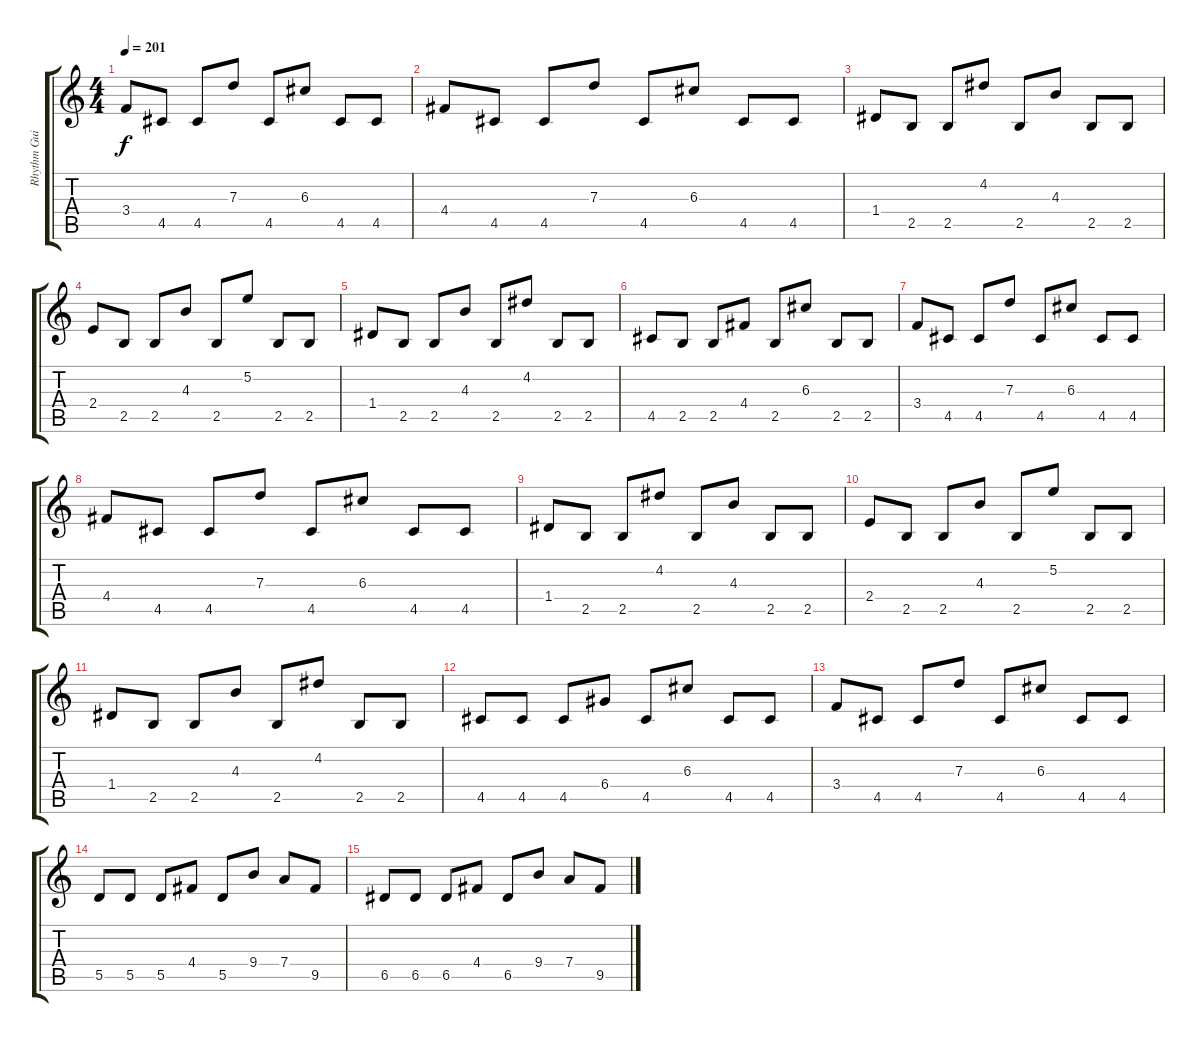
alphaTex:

\track ("Rhythm Guitar" "Rhythm Gui") {instrument distortionguitar}
\staff {score tabs}
\tuning (E4 B3 G3 D3 A2 E2) {hide}
\ts (4 4)
\tempo 201
\clef g2
\ks c
3.4.8{dy f} 4.5.8 4.5.8 7.3.8 4.5.8 6.3.8 4.5.8 4.5.8 |
4.4.8 4.5.8 4.5.8 7.3.8 4.5.8 6.3.8 4.5.8 4.5.8 |
1.4.8 2.5.8 2.5.8 4.2.8 2.5.8 4.3.8 2.5.8 2.5.8 |
2.4.8 2.5.8 2.5.8 4.3.8 2.5.8 5.2.8 2.5.8 2.5.8 |
1.4.8 2.5.8 2.5.8 4.3.8 2.5.8 4.2.8 2.5.8 2.5.8 |
4.5.8 2.5.8 2.5.8 4.4.8 2.5.8 6.3.8 2.5.8 2.5.8 |
3.4.8 4.5.8 4.5.8 7.3.8 4.5.8 6.3.8 4.5.8 4.5.8 |
4.4.8 4.5.8 4.5.8 7.3.8 4.5.8 6.3.8 4.5.8 4.5.8 |
1.4.8 2.5.8 2.5.8 4.2.8 2.5.8 4.3.8 2.5.8 2.5.8 |
2.4.8 2.5.8 2.5.8 4.3.8 2.5.8 5.2.8 2.5.8 2.5.8 |
1.4.8 2.5.8 2.5.8 4.3.8 2.5.8 4.2.8 2.5.8 2.5.8 |
4.5.8 4.5.8 4.5.8 6.4.8 4.5.8 6.3.8 4.5.8 4.5.8 |
3.4.8 4.5.8 4.5.8 7.3.8 4.5.8 6.3.8 4.5.8 4.5.8 |
5.5.8 5.5.8 5.5.8 4.4.8 5.5.8 9.4.8 7.4.8 9.5.8 |
6.5.8 6.5.8 6.5.8 4.4.8 6.5.8 9.4.8 7.4.8 9.5.8
